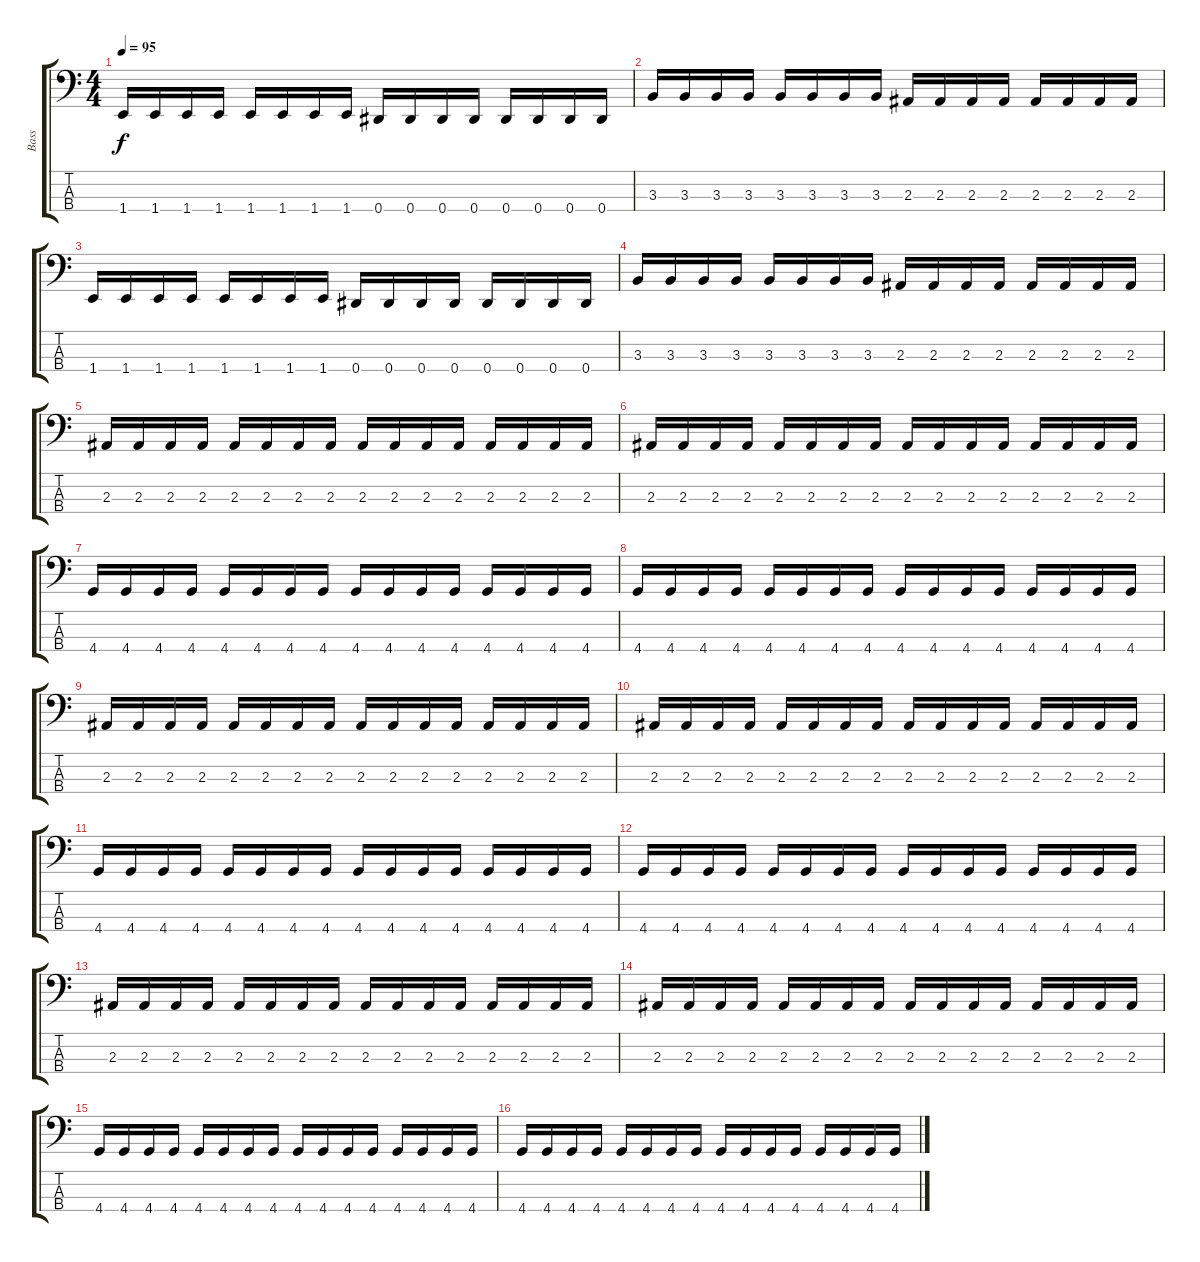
\track ("Bass" "Bass") {instrument electricbasspick}
\staff {score tabs}
\tuning (Gb2 Db2 Ab1 Eb1) {hide}
\ts (4 4)
\tempo 95
\clef f4
\ks c
1.4.16{dy f} 1.4.16 1.4.16 1.4.16 1.4.16 1.4.16 1.4.16 1.4.16 0.4.16 0.4.16 0.4.16 0.4.16 0.4.16 0.4.16 0.4.16 0.4.16 |
3.3.16 3.3.16 3.3.16 3.3.16 3.3.16 3.3.16 3.3.16 3.3.16 2.3.16 2.3.16 2.3.16 2.3.16 2.3.16 2.3.16 2.3.16 2.3.16 |
1.4.16 1.4.16 1.4.16 1.4.16 1.4.16 1.4.16 1.4.16 1.4.16 0.4.16 0.4.16 0.4.16 0.4.16 0.4.16 0.4.16 0.4.16 0.4.16 |
3.3.16 3.3.16 3.3.16 3.3.16 3.3.16 3.3.16 3.3.16 3.3.16 2.3.16 2.3.16 2.3.16 2.3.16 2.3.16 2.3.16 2.3.16 2.3.16 |
2.3.16 2.3.16 2.3.16 2.3.16 2.3.16 2.3.16 2.3.16 2.3.16 2.3.16 2.3.16 2.3.16 2.3.16 2.3.16 2.3.16 2.3.16 2.3.16 |
2.3.16 2.3.16 2.3.16 2.3.16 2.3.16 2.3.16 2.3.16 2.3.16 2.3.16 2.3.16 2.3.16 2.3.16 2.3.16 2.3.16 2.3.16 2.3.16 |
4.4.16 4.4.16 4.4.16 4.4.16 4.4.16 4.4.16 4.4.16 4.4.16 4.4.16 4.4.16 4.4.16 4.4.16 4.4.16 4.4.16 4.4.16 4.4.16 |
4.4.16 4.4.16 4.4.16 4.4.16 4.4.16 4.4.16 4.4.16 4.4.16 4.4.16 4.4.16 4.4.16 4.4.16 4.4.16 4.4.16 4.4.16 4.4.16 |
2.3.16 2.3.16 2.3.16 2.3.16 2.3.16 2.3.16 2.3.16 2.3.16 2.3.16 2.3.16 2.3.16 2.3.16 2.3.16 2.3.16 2.3.16 2.3.16 |
2.3.16 2.3.16 2.3.16 2.3.16 2.3.16 2.3.16 2.3.16 2.3.16 2.3.16 2.3.16 2.3.16 2.3.16 2.3.16 2.3.16 2.3.16 2.3.16 |
4.4.16 4.4.16 4.4.16 4.4.16 4.4.16 4.4.16 4.4.16 4.4.16 4.4.16 4.4.16 4.4.16 4.4.16 4.4.16 4.4.16 4.4.16 4.4.16 |
4.4.16 4.4.16 4.4.16 4.4.16 4.4.16 4.4.16 4.4.16 4.4.16 4.4.16 4.4.16 4.4.16 4.4.16 4.4.16 4.4.16 4.4.16 4.4.16 |
2.3.16 2.3.16 2.3.16 2.3.16 2.3.16 2.3.16 2.3.16 2.3.16 2.3.16 2.3.16 2.3.16 2.3.16 2.3.16 2.3.16 2.3.16 2.3.16 |
2.3.16 2.3.16 2.3.16 2.3.16 2.3.16 2.3.16 2.3.16 2.3.16 2.3.16 2.3.16 2.3.16 2.3.16 2.3.16 2.3.16 2.3.16 2.3.16 |
4.4.16 4.4.16 4.4.16 4.4.16 4.4.16 4.4.16 4.4.16 4.4.16 4.4.16 4.4.16 4.4.16 4.4.16 4.4.16 4.4.16 4.4.16 4.4.16 |
4.4.16 4.4.16 4.4.16 4.4.16 4.4.16 4.4.16 4.4.16 4.4.16 4.4.16 4.4.16 4.4.16 4.4.16 4.4.16 4.4.16 4.4.16 4.4.16
